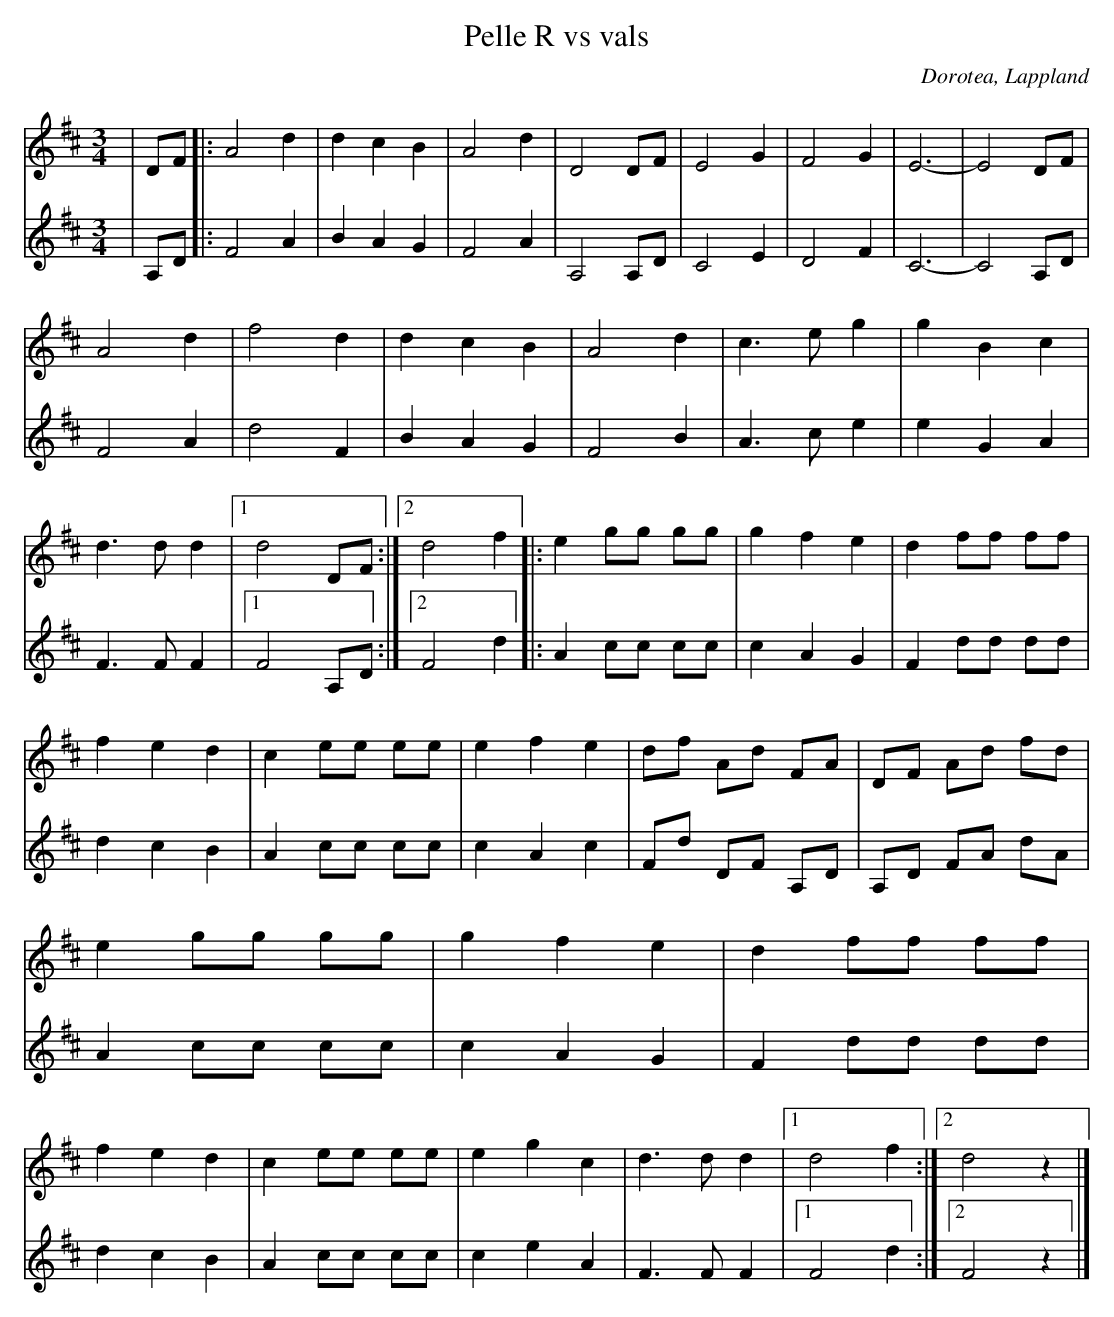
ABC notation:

X:1
T:Pelle R vs vals
O:Dorotea, Lappland
M:3/4
L:1/8
K:D
V:1
| DF |: A4 d2| d2 c2 B2 | A4 d2| D4 DF | E4 G2 | F4 G2 | E6- | E4 DF | A4 d2 | f4 d2 | d2 c2 B2 | A4 d2 | c3 e g2 | g2 B2 c2 | d3 d d2|1 d4 DF :|2 d4 f2 |: e2 gg gg| g2 f2 e2 | d2 ff ff | f2 e2 d2 | c2 ee ee | e2 f2 e2 | df Ad FA | DF Ad fd| e2 gg gg | g2 f2 e2 | d2 ff ff | f2 e2 d2 | c2 ee ee | e2 g2 c2 | d3 d d2 |1 d4 f2 :|2 d4 z2|]
V:2
| A,D |: F4 A2 | B2 A2 G2 | F4 A2 | A,4 A,D | C4 E2 | D4 F2 | C6-| C4 A,D | F4 A2| d4 F2 | B2 A2 G2 | F4 B2 | A3 c e2 | e2 G2 A2 | F3 F F2 |1 F4 A,D :|2 F4 d2|: A2 cc cc | c2 A2 G2 | F2 dd dd | d2 c2 B2 | A2 cc cc | c2 A2 c2 | Fd DF A,D | A,D FA dA | A2 cc cc | c2 A2 G2 | F2 dd dd | d2 c2 B2 | A2 cc cc | c2 e2 A2 | F3 F F2 |1 F4 d2 :|2 F4 z2|]
